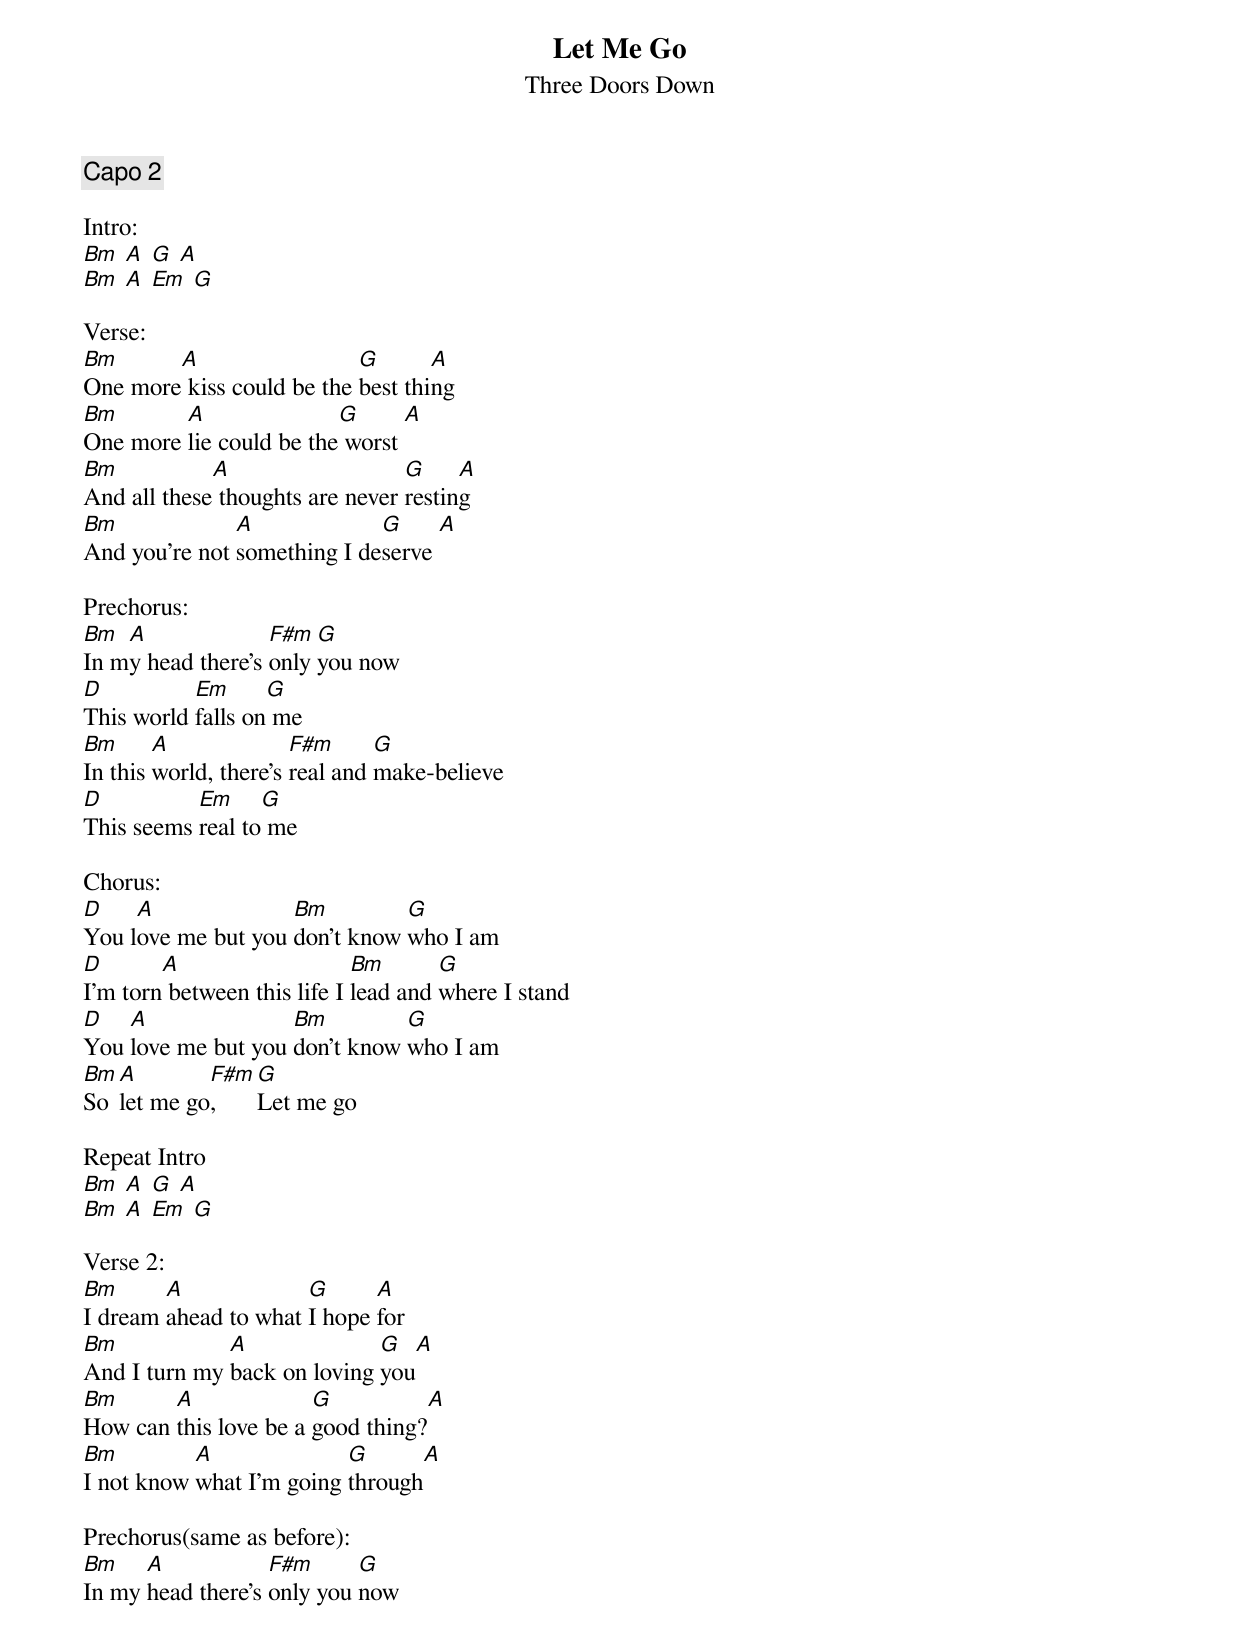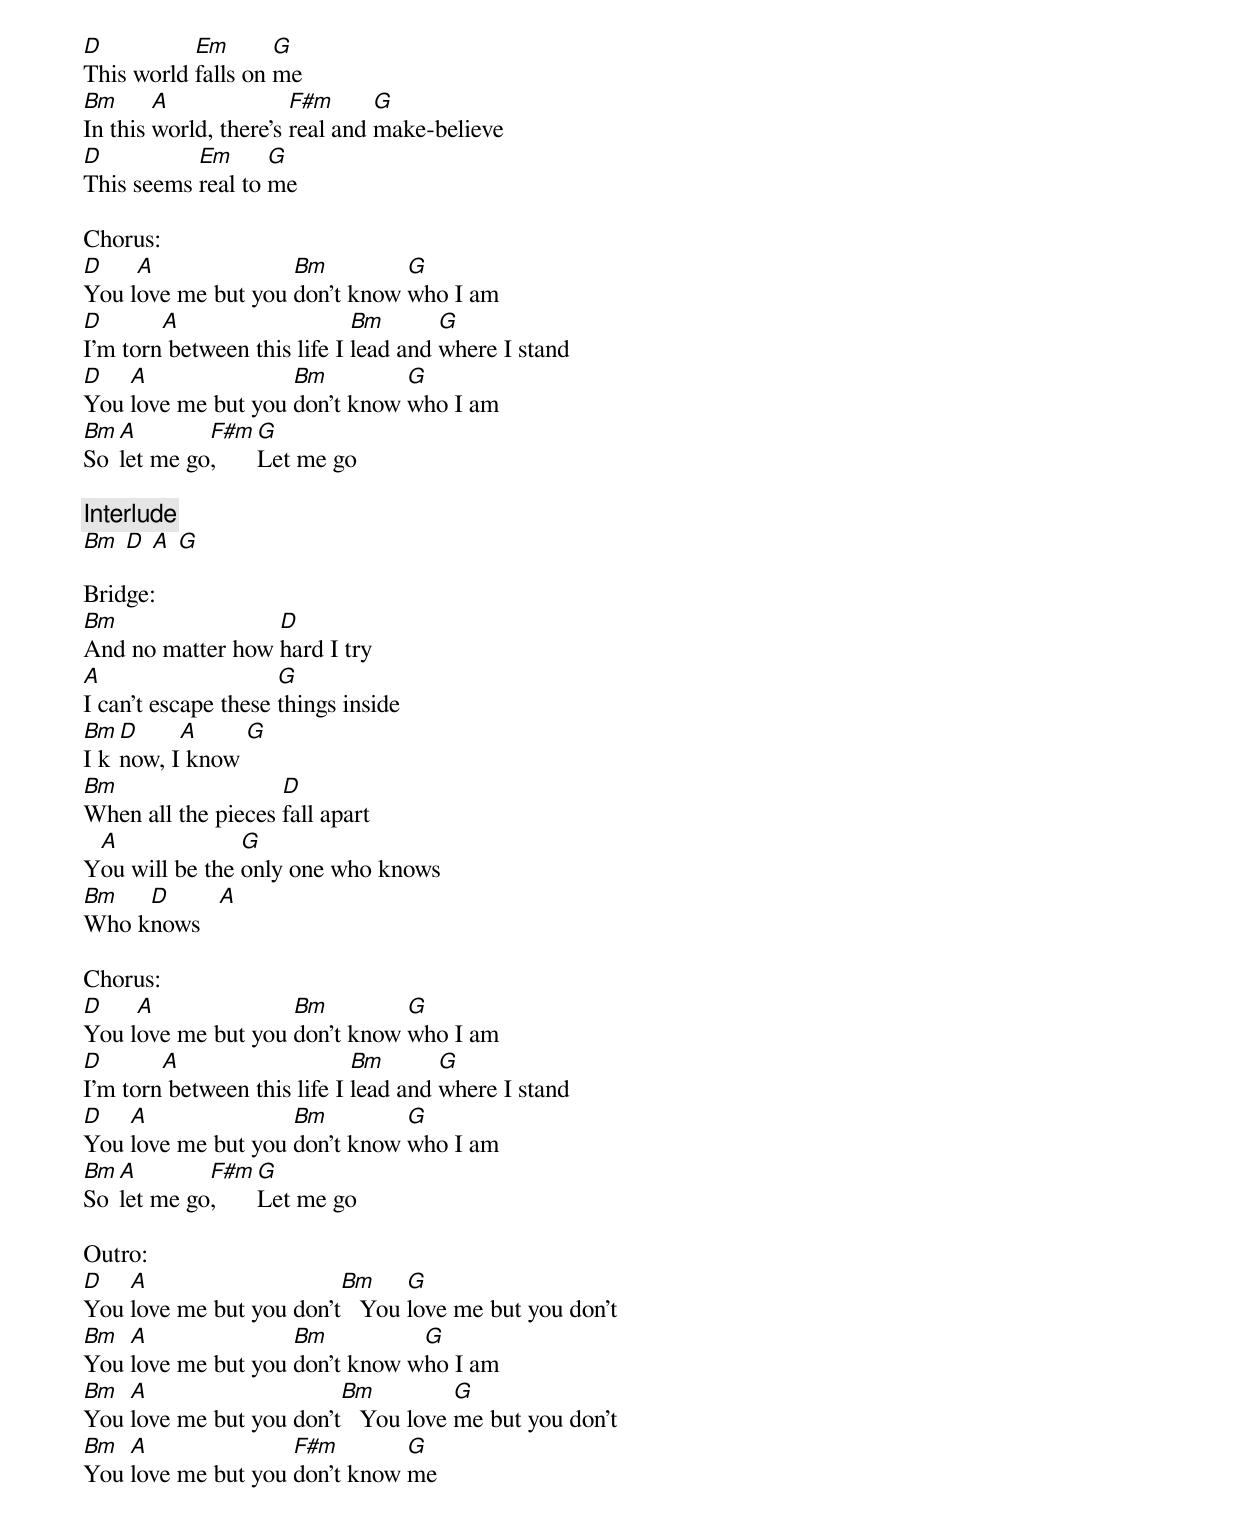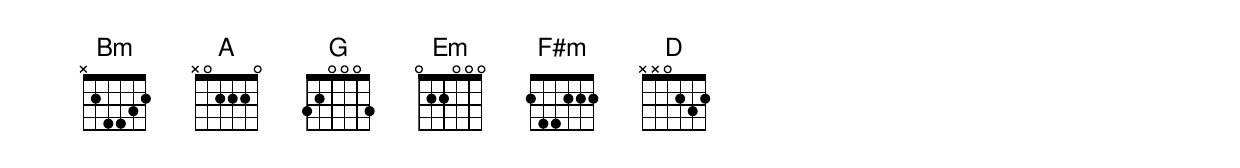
{title: Let Me Go}
{subtitle: Three Doors Down}

{c:Capo 2}

Intro:
[Bm] [A] [G] [A]
[Bm] [A] [Em] [G]

Verse:
[Bm]One more[A] kiss could be the [G]best thi[A]ng
[Bm]One more [A]lie could be the[G] worst [A]
[Bm]And all these[A] thoughts are never [G]restin[A]g
[Bm]And you're not [A]something I de[G]serve [A]

Prechorus:
[Bm]In m[A]y head there's [F#m]only [G]you now
[D]This world [Em]falls on[G] me
[Bm]In this [A]world, there's [F#m]real and [G]make-believe
[D]This seems [Em]real to[G] me

Chorus:
[D]You l[A]ove me but you [Bm]don't know [G]who I am
[D]I'm torn[A] between this life I [Bm]lead and [G]where I stand
[D]You [A]love me but you [Bm]don't know [G]who I am
[Bm]So [A]let me go[F#m],  [G]Let me go

Repeat Intro
[Bm] [A] [G] [A]
[Bm] [A] [Em] [G]

Verse 2:
[Bm]I dream [A]ahead to what [G]I hope [A]for
[Bm]And I turn my [A]back on loving [G]you[A]
[Bm]How can [A]this love be a [G]good thing?[A]
[Bm]I not know [A]what I'm going [G]through[A]

Prechorus(same as before):
[Bm]In my [A]head there's [F#m]only you [G]now
[D]This world [Em]falls on [G]me
[Bm]In this [A]world, there's [F#m]real and [G]make-believe
[D]This seems [Em]real to [G]me

Chorus:
[D]You l[A]ove me but you [Bm]don't know [G]who I am
[D]I'm torn[A] between this life I [Bm]lead and [G]where I stand
[D]You [A]love me but you [Bm]don't know [G]who I am
[Bm]So [A]let me go[F#m],  [G]Let me go

{c:Interlude}
[Bm] [D] [A] [G]

Bridge:
[Bm]And no matter how [D]hard I try
[A]I can't escape these [G]things inside
[Bm]I k[D]now, I[A] know [G]
[Bm]When all the pieces [D]fall apart
Y[A]ou will be the [G]only one who knows
[Bm]Who k[D]nows   [A]

Chorus:
[D]You l[A]ove me but you [Bm]don't know [G]who I am
[D]I'm torn[A] between this life I [Bm]lead and [G]where I stand
[D]You [A]love me but you [Bm]don't know [G]who I am
[Bm]So [A]let me go[F#m],  [G]Let me go

Outro:
[D]You [A]love me but you don't[Bm]   You [G]love me but you don't
[Bm]You [A]love me but you [Bm]don't know w[G]ho I am
[Bm]You [A]love me but you don't[Bm]   You love [G]me but you don't
[Bm]You [A]love me but you [F#m]don't know [G]me
